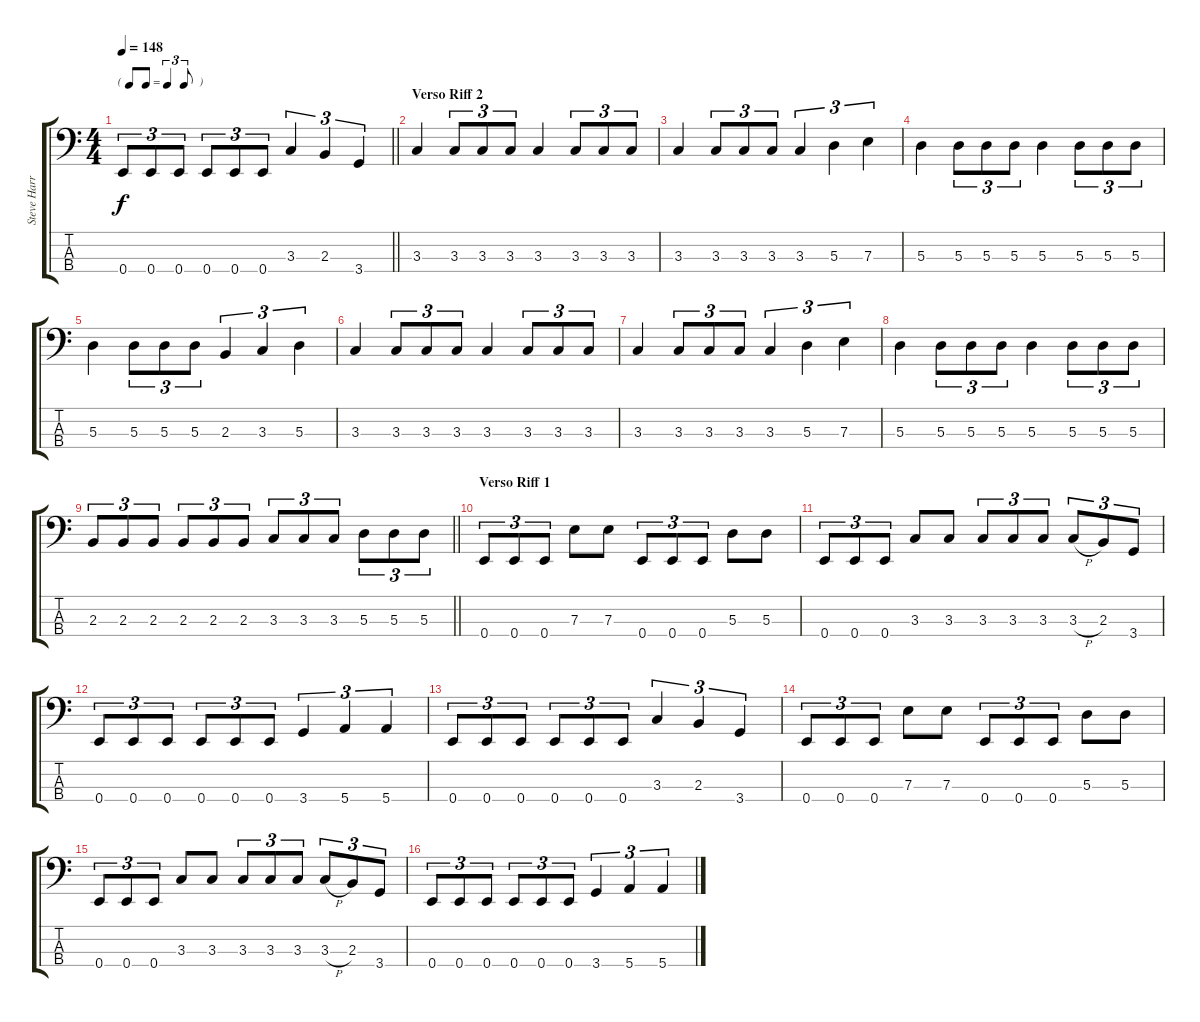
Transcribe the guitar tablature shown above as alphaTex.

\track ("Steve Harris" "Steve Harr") {instrument electricbassfinger}
\staff {score tabs}
\tuning (G2 D2 A1 E1) {hide}
\ts (4 4)
\tf triplet8th
\tempo 148
\clef f4
\barLineRight lightlight
\ks c
0.4.8{tu (3 2) dy f} 0.4.8{tu (3 2)} 0.4.8{tu (3 2)} 0.4.8{tu (3 2)} 0.4.8{tu (3 2)} 0.4.8{tu (3 2)} 3.3.4{tu (3 2)} 2.3.4{tu (3 2)} 3.4.4{tu (3 2)} |
\section ("" "Verso Riff 2")
3.3.4 3.3.8{tu (3 2)} 3.3.8{tu (3 2)} 3.3.8{tu (3 2)} 3.3.4 3.3.8{tu (3 2)} 3.3.8{tu (3 2)} 3.3.8{tu (3 2)} |
3.3.4 3.3.8{tu (3 2)} 3.3.8{tu (3 2)} 3.3.8{tu (3 2)} 3.3.4{tu (3 2)} 5.3.4{tu (3 2)} 7.3.4{tu (3 2)} |
5.3.4 5.3.8{tu (3 2)} 5.3.8{tu (3 2)} 5.3.8{tu (3 2)} 5.3.4 5.3.8{tu (3 2)} 5.3.8{tu (3 2)} 5.3.8{tu (3 2)} |
5.3.4 5.3.8{tu (3 2)} 5.3.8{tu (3 2)} 5.3.8{tu (3 2)} 2.3.4{tu (3 2)} 3.3.4{tu (3 2)} 5.3.4{tu (3 2)} |
3.3.4 3.3.8{tu (3 2)} 3.3.8{tu (3 2)} 3.3.8{tu (3 2)} 3.3.4 3.3.8{tu (3 2)} 3.3.8{tu (3 2)} 3.3.8{tu (3 2)} |
3.3.4 3.3.8{tu (3 2)} 3.3.8{tu (3 2)} 3.3.8{tu (3 2)} 3.3.4{tu (3 2)} 5.3.4{tu (3 2)} 7.3.4{tu (3 2)} |
5.3.4 5.3.8{tu (3 2)} 5.3.8{tu (3 2)} 5.3.8{tu (3 2)} 5.3.4 5.3.8{tu (3 2)} 5.3.8{tu (3 2)} 5.3.8{tu (3 2)} |
\barLineRight lightlight
2.3.8{tu (3 2)} 2.3.8{tu (3 2)} 2.3.8{tu (3 2)} 2.3.8{tu (3 2)} 2.3.8{tu (3 2)} 2.3.8{tu (3 2)} 3.3.8{tu (3 2)} 3.3.8{tu (3 2)} 3.3.8{tu (3 2)} 5.3.8{tu (3 2)} 5.3.8{tu (3 2)} 5.3.8{tu (3 2)} |
\section ("" "Verso Riff 1")
0.4.8{tu (3 2)} 0.4.8{tu (3 2)} 0.4.8{tu (3 2)} 7.3.8 7.3.8 0.4.8{tu (3 2)} 0.4.8{tu (3 2)} 0.4.8{tu (3 2)} 5.3.8 5.3.8 |
0.4.8{tu (3 2)} 0.4.8{tu (3 2)} 0.4.8{tu (3 2)} 3.3.8 3.3.8 3.3.8{tu (3 2)} 3.3.8{tu (3 2)} 3.3.8{tu (3 2)} 3.3{h}.8{tu (3 2)} 2.3.8{tu (3 2)} 3.4.8{tu (3 2)} |
0.4.8{tu (3 2)} 0.4.8{tu (3 2)} 0.4.8{tu (3 2)} 0.4.8{tu (3 2)} 0.4.8{tu (3 2)} 0.4.8{tu (3 2)} 3.4.4{tu (3 2)} 5.4.4{tu (3 2)} 5.4.4{tu (3 2)} |
0.4.8{tu (3 2)} 0.4.8{tu (3 2)} 0.4.8{tu (3 2)} 0.4.8{tu (3 2)} 0.4.8{tu (3 2)} 0.4.8{tu (3 2)} 3.3.4{tu (3 2)} 2.3.4{tu (3 2)} 3.4.4{tu (3 2)} |
0.4.8{tu (3 2)} 0.4.8{tu (3 2)} 0.4.8{tu (3 2)} 7.3.8 7.3.8 0.4.8{tu (3 2)} 0.4.8{tu (3 2)} 0.4.8{tu (3 2)} 5.3.8 5.3.8 |
0.4.8{tu (3 2)} 0.4.8{tu (3 2)} 0.4.8{tu (3 2)} 3.3.8 3.3.8 3.3.8{tu (3 2)} 3.3.8{tu (3 2)} 3.3.8{tu (3 2)} 3.3{h}.8{tu (3 2)} 2.3.8{tu (3 2)} 3.4.8{tu (3 2)} |
0.4.8{tu (3 2)} 0.4.8{tu (3 2)} 0.4.8{tu (3 2)} 0.4.8{tu (3 2)} 0.4.8{tu (3 2)} 0.4.8{tu (3 2)} 3.4.4{tu (3 2)} 5.4.4{tu (3 2)} 5.4.4{tu (3 2)}
